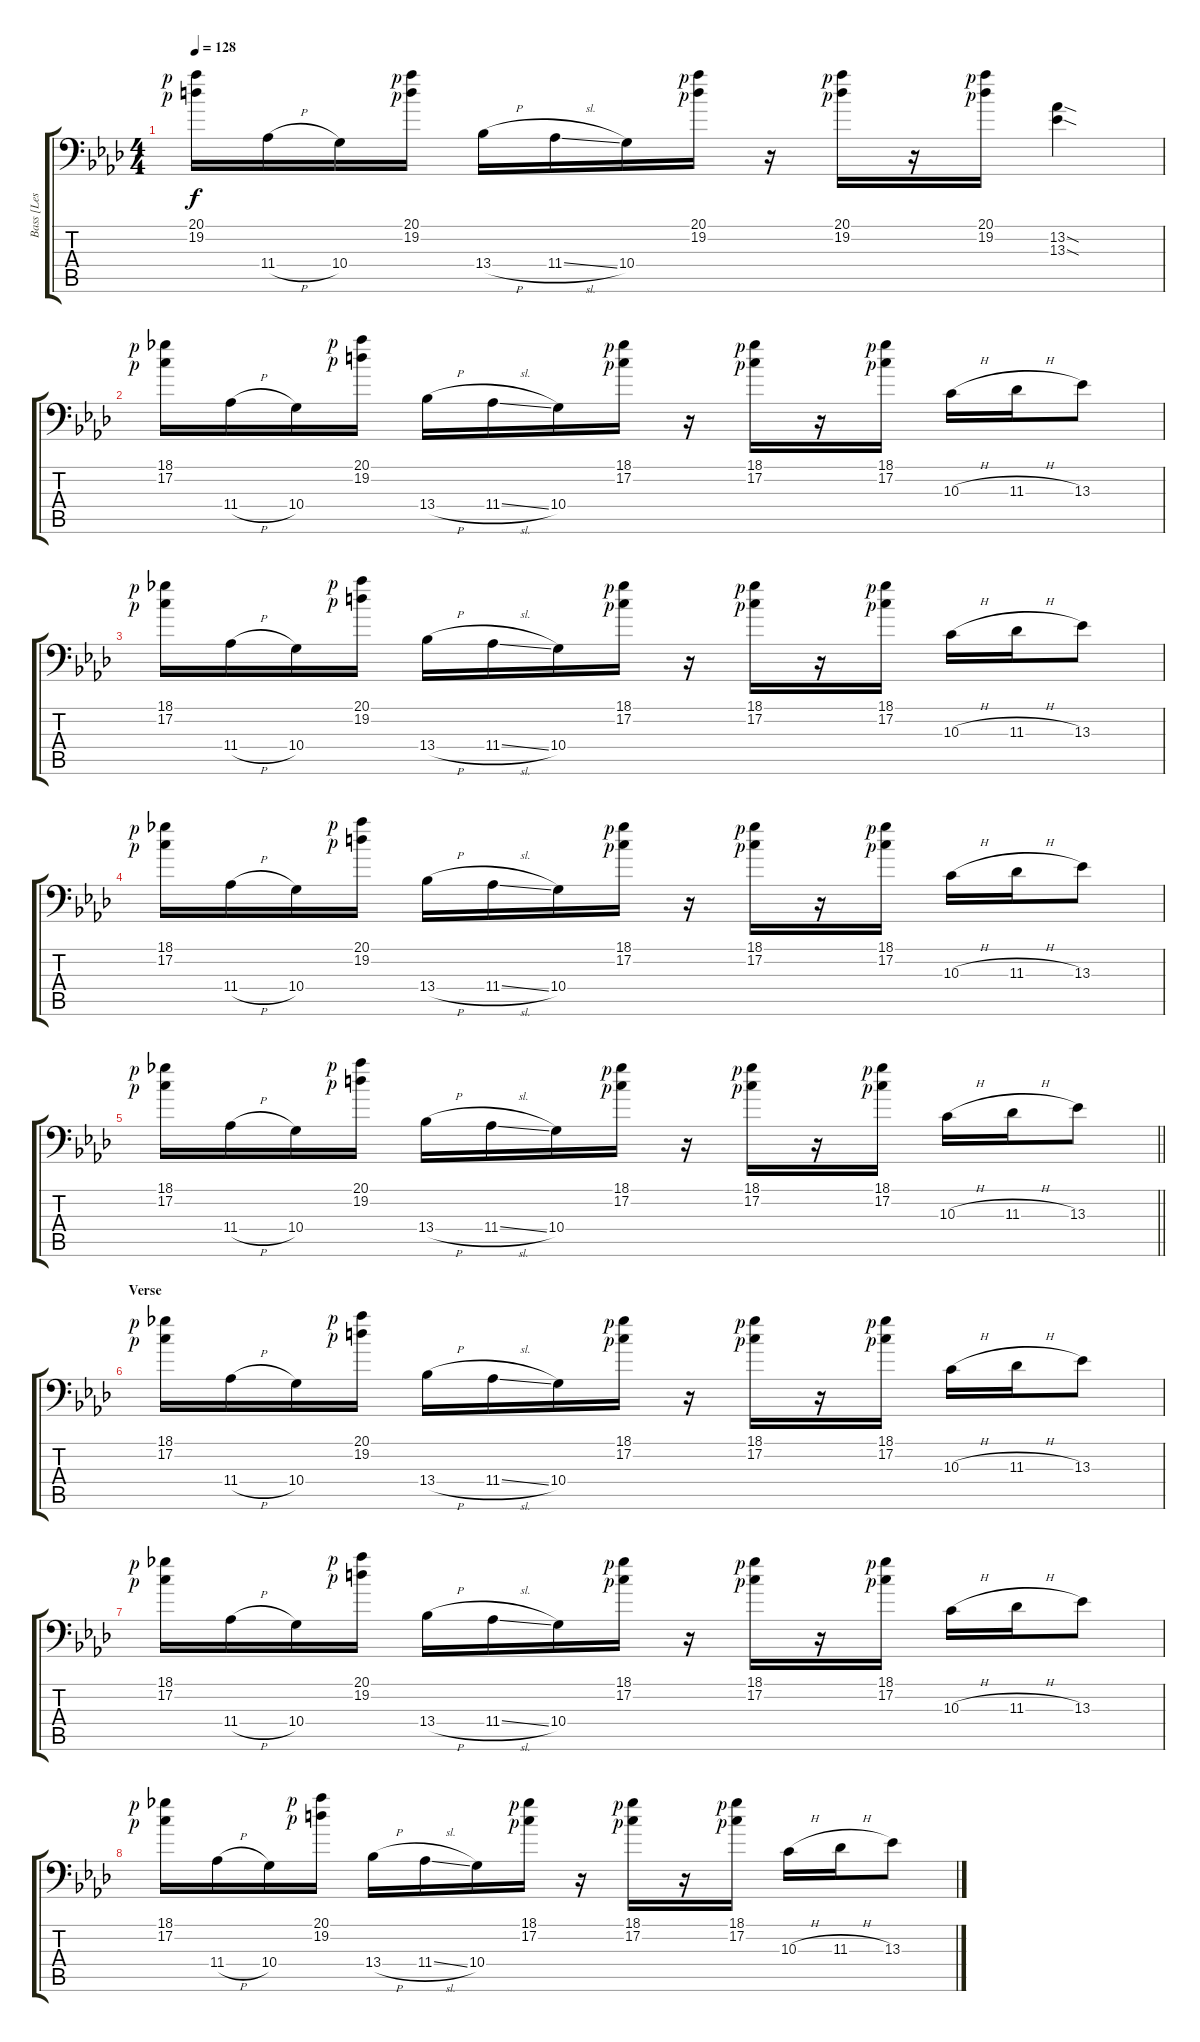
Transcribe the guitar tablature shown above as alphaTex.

\track ("Bass [Les Claypool]" "Bass [Les ") {instrument slapbass1}
\staff {score tabs}
\tuning (C3 G2 D2 A1 E1 B0) {hide}
\ts (4 4)
\tempo 128
\clef f4
\ks ab
(20.1{rf 1} 19.2{rf 1}).16{dy f} 11.4{h}.16 10.4.16 (20.1{rf 1} 19.2{rf 1}).16 13.4{h}.16 11.4{sl}.16 10.4.16 (20.1{rf 1} 19.2{rf 1}).16 r.16 (20.1{rf 1} 19.2{rf 1}).16 r.16 (20.1{rf 1} 19.2{rf 1}).16 (13.2{sod} 13.3{sod}).4 |
(18.1{rf 1} 17.2{rf 1}).16 11.4{h}.16 10.4.16 (20.1{rf 1} 19.2{rf 1}).16 13.4{h}.16 11.4{sl}.16 10.4.16 (18.1{rf 1} 17.2{rf 1}).16 r.16 (18.1{rf 1} 17.2{rf 1}).16 r.16 (18.1{rf 1} 17.2{rf 1}).16 10.3{h}.16 11.3{h}.16 13.3.8 |
(18.1{rf 1} 17.2{rf 1}).16 11.4{h}.16 10.4.16 (20.1{rf 1} 19.2{rf 1}).16 13.4{h}.16 11.4{sl}.16 10.4.16 (18.1{rf 1} 17.2{rf 1}).16 r.16 (18.1{rf 1} 17.2{rf 1}).16 r.16 (18.1{rf 1} 17.2{rf 1}).16 10.3{h}.16 11.3{h}.16 13.3.8 |
(18.1{rf 1} 17.2{rf 1}).16 11.4{h}.16 10.4.16 (20.1{rf 1} 19.2{rf 1}).16 13.4{h}.16 11.4{sl}.16 10.4.16 (18.1{rf 1} 17.2{rf 1}).16 r.16 (18.1{rf 1} 17.2{rf 1}).16 r.16 (18.1{rf 1} 17.2{rf 1}).16 10.3{h}.16 11.3{h}.16 13.3.8 |
\barLineRight lightlight
(18.1{rf 1} 17.2{rf 1}).16 11.4{h}.16 10.4.16 (20.1{rf 1} 19.2{rf 1}).16 13.4{h}.16 11.4{sl}.16 10.4.16 (18.1{rf 1} 17.2{rf 1}).16 r.16 (18.1{rf 1} 17.2{rf 1}).16 r.16 (18.1{rf 1} 17.2{rf 1}).16 10.3{h}.16 11.3{h}.16 13.3.8 |
\section ("" "Verse")
(18.1{rf 1} 17.2{rf 1}).16 11.4{h}.16 10.4.16 (20.1{rf 1} 19.2{rf 1}).16 13.4{h}.16 11.4{sl}.16 10.4.16 (18.1{rf 1} 17.2{rf 1}).16 r.16 (18.1{rf 1} 17.2{rf 1}).16 r.16 (18.1{rf 1} 17.2{rf 1}).16 10.3{h}.16 11.3{h}.16 13.3.8 |
(18.1{rf 1} 17.2{rf 1}).16 11.4{h}.16 10.4.16 (20.1{rf 1} 19.2{rf 1}).16 13.4{h}.16 11.4{sl}.16 10.4.16 (18.1{rf 1} 17.2{rf 1}).16 r.16 (18.1{rf 1} 17.2{rf 1}).16 r.16 (18.1{rf 1} 17.2{rf 1}).16 10.3{h}.16 11.3{h}.16 13.3.8 |
(18.1{rf 1} 17.2{rf 1}).16 11.4{h}.16 10.4.16 (20.1{rf 1} 19.2{rf 1}).16 13.4{h}.16 11.4{sl}.16 10.4.16 (18.1{rf 1} 17.2{rf 1}).16 r.16 (18.1{rf 1} 17.2{rf 1}).16 r.16 (18.1{rf 1} 17.2{rf 1}).16 10.3{h}.16 11.3{h}.16 13.3.8
